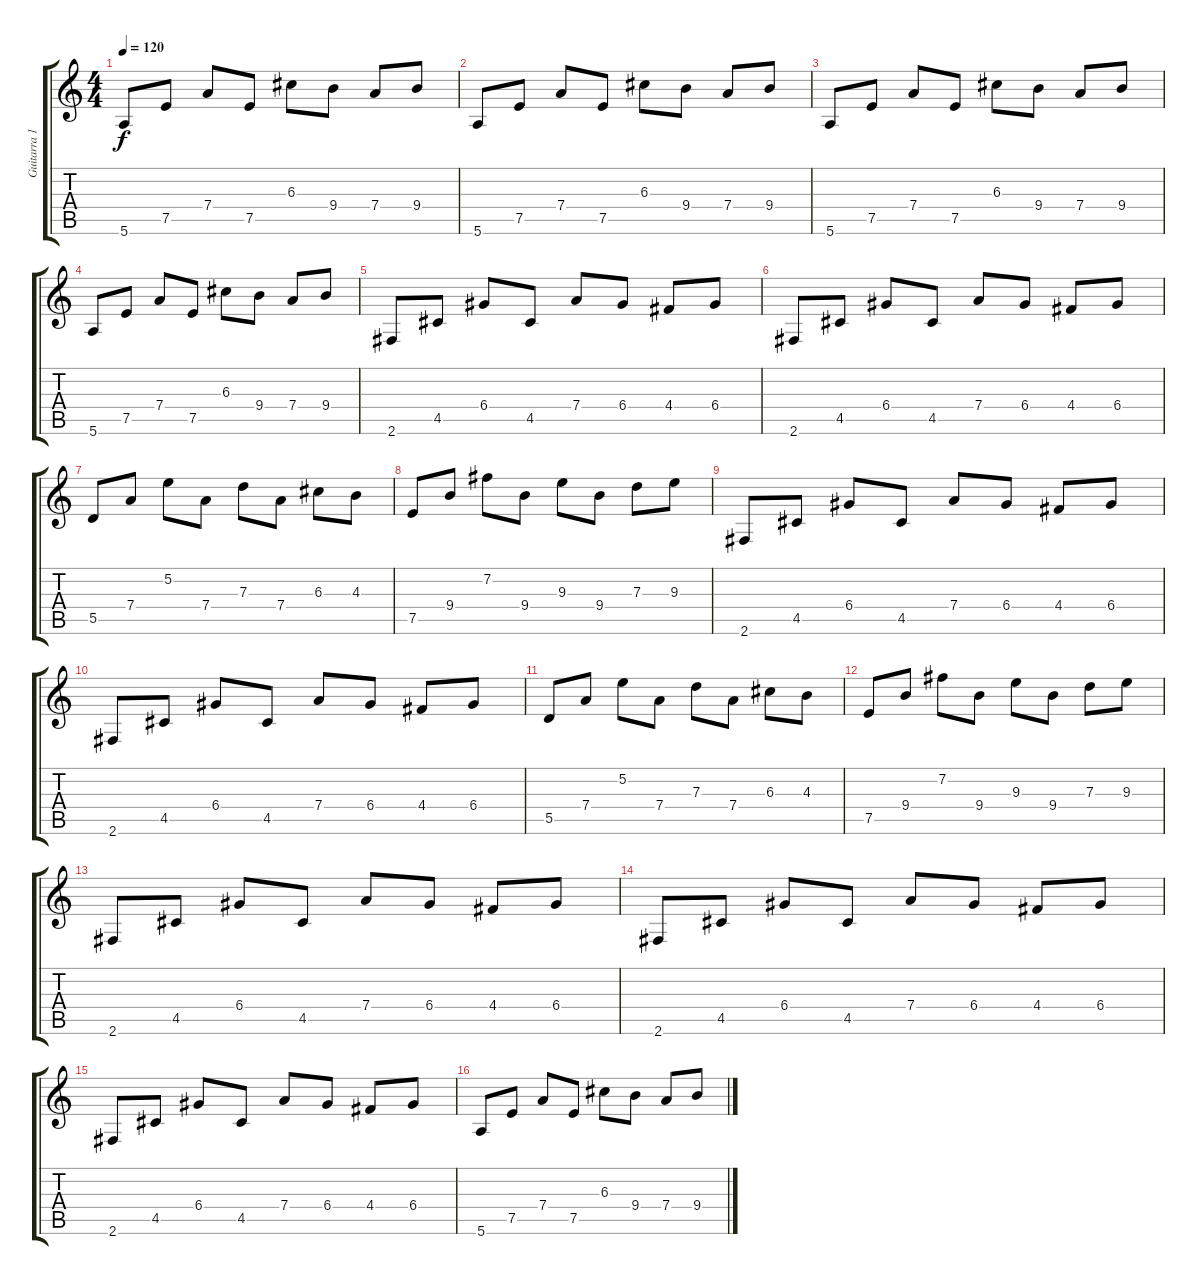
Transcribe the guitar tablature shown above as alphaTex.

\track ("Guitarra 1" "Guitarra 1") {instrument distortionguitar}
\staff {score tabs}
\tuning (E4 B3 G3 D3 A2 E2) {hide}
\ts (4 4)
\tempo 120
\clef g2
\ks c
5.6.8{dy f} 7.5.8 7.4.8 7.5.8 6.3.8 9.4.8 7.4.8 9.4.8 |
5.6.8 7.5.8 7.4.8 7.5.8 6.3.8 9.4.8 7.4.8 9.4.8 |
5.6.8 7.5.8 7.4.8 7.5.8 6.3.8 9.4.8 7.4.8 9.4.8 |
5.6.8 7.5.8 7.4.8 7.5.8 6.3.8 9.4.8 7.4.8 9.4.8 |
2.6.8 4.5.8 6.4.8 4.5.8 7.4.8 6.4.8 4.4.8 6.4.8 |
2.6.8 4.5.8 6.4.8 4.5.8 7.4.8 6.4.8 4.4.8 6.4.8 |
5.5.8 7.4.8 5.2.8 7.4.8 7.3.8 7.4.8 6.3.8 4.3.8 |
7.5.8 9.4.8 7.2.8 9.4.8 9.3.8 9.4.8 7.3.8 9.3.8 |
2.6.8 4.5.8 6.4.8 4.5.8 7.4.8 6.4.8 4.4.8 6.4.8 |
2.6.8 4.5.8 6.4.8 4.5.8 7.4.8 6.4.8 4.4.8 6.4.8 |
5.5.8 7.4.8 5.2.8 7.4.8 7.3.8 7.4.8 6.3.8 4.3.8 |
7.5.8 9.4.8 7.2.8 9.4.8 9.3.8 9.4.8 7.3.8 9.3.8 |
2.6.8 4.5.8 6.4.8 4.5.8 7.4.8 6.4.8 4.4.8 6.4.8 |
2.6.8 4.5.8 6.4.8 4.5.8 7.4.8 6.4.8 4.4.8 6.4.8 |
2.6.8 4.5.8 6.4.8 4.5.8 7.4.8 6.4.8 4.4.8 6.4.8 |
5.6.8 7.5.8 7.4.8 7.5.8 6.3.8 9.4.8 7.4.8 9.4.8
